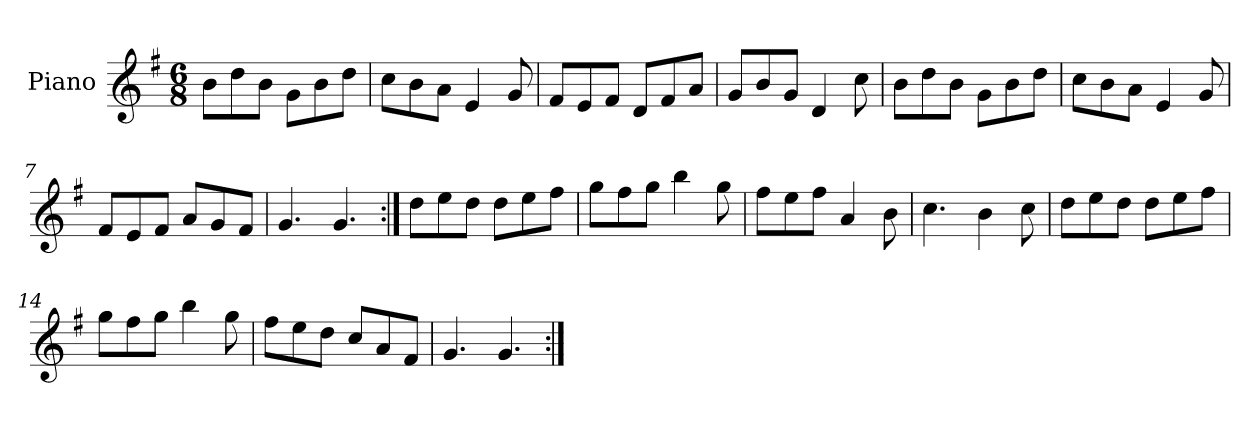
**kern
*part1
*staff1
*I"Piano
*I'Pno
*clefG2
*k[f#]
*G:
*M6/8
=1
8b\L
8dd\
8b\J
8g\L
8b\
8dd\J
=2
8cc\L
8b\
8a\J
4e/
8g/
=3
8f#/L
8e/
8f#/J
8d/L
8f#/
8a/J
=4
8g/L
8b/
8g/J
4d/
8cc\
=5
8b\L
8dd\
8b\J
8g\L
8b\
8dd\J
=6
8cc\L
8b\
8a\J
4e/
8g/
=7
8f#/L
8e/
8f#/J
8a/L
8g/
8f#/J
=8
4.g/
4.g/
=9:|!
8dd\L
8ee\
8dd\J
8dd\L
8ee\
8ff#\J
=10
8gg\L
8ff#\
8gg\J
4bb\
8gg\
=11
8ff#\L
8ee\
8ff#\J
4a/
8b\
=12
4.cc\
4b\
8cc\
=13
8dd\L
8ee\
8dd\J
8dd\L
8ee\
8ff#\J
=14
8gg\L
8ff#\
8gg\J
4bb\
8gg\
=15
8ff#\L
8ee\
8dd\J
8cc/L
8a/
8f#/J
=16
4.g/
4.g/
=:|!
*-
